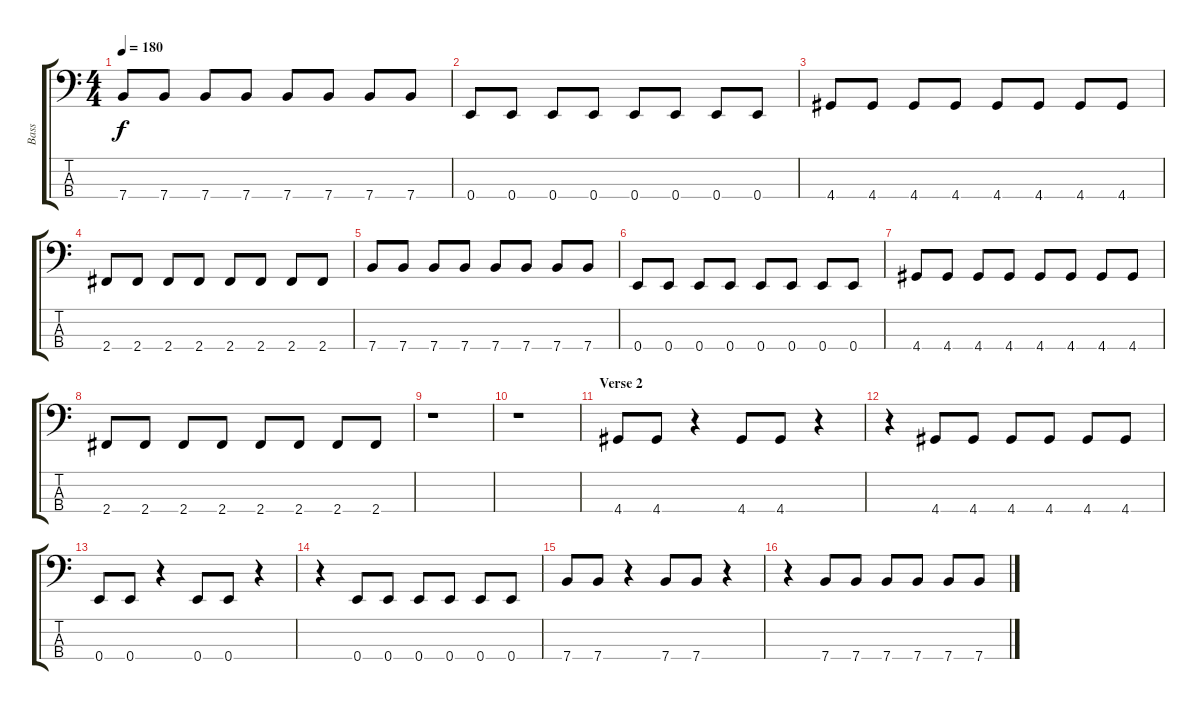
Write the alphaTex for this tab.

\track ("Bass" "Bass") {instrument electricbasspick}
\staff {score tabs}
\tuning (G2 D2 A1 E1) {hide}
\ts (4 4)
\tempo 180
\clef f4
\ks c
7.4.8{dy f} 7.4.8 7.4.8 7.4.8 7.4.8 7.4.8 7.4.8 7.4.8 |
0.4.8 0.4.8 0.4.8 0.4.8 0.4.8 0.4.8 0.4.8 0.4.8 |
4.4.8 4.4.8 4.4.8 4.4.8 4.4.8 4.4.8 4.4.8 4.4.8 |
2.4.8 2.4.8 2.4.8 2.4.8 2.4.8 2.4.8 2.4.8 2.4.8 |
7.4.8 7.4.8 7.4.8 7.4.8 7.4.8 7.4.8 7.4.8 7.4.8 |
0.4.8 0.4.8 0.4.8 0.4.8 0.4.8 0.4.8 0.4.8 0.4.8 |
4.4.8 4.4.8 4.4.8 4.4.8 4.4.8 4.4.8 4.4.8 4.4.8 |
2.4.8 2.4.8 2.4.8 2.4.8 2.4.8 2.4.8 2.4.8 2.4.8 |
r.1 |
r.1 |
\section ("" "Verse 2")
4.4.8 4.4.8 r.4 4.4.8 4.4.8 r.4 |
r.4 4.4.8 4.4.8 4.4.8 4.4.8 4.4.8 4.4.8 |
0.4.8 0.4.8 r.4 0.4.8 0.4.8 r.4 |
r.4 0.4.8 0.4.8 0.4.8 0.4.8 0.4.8 0.4.8 |
7.4.8 7.4.8 r.4 7.4.8 7.4.8 r.4 |
r.4 7.4.8 7.4.8 7.4.8 7.4.8 7.4.8 7.4.8
